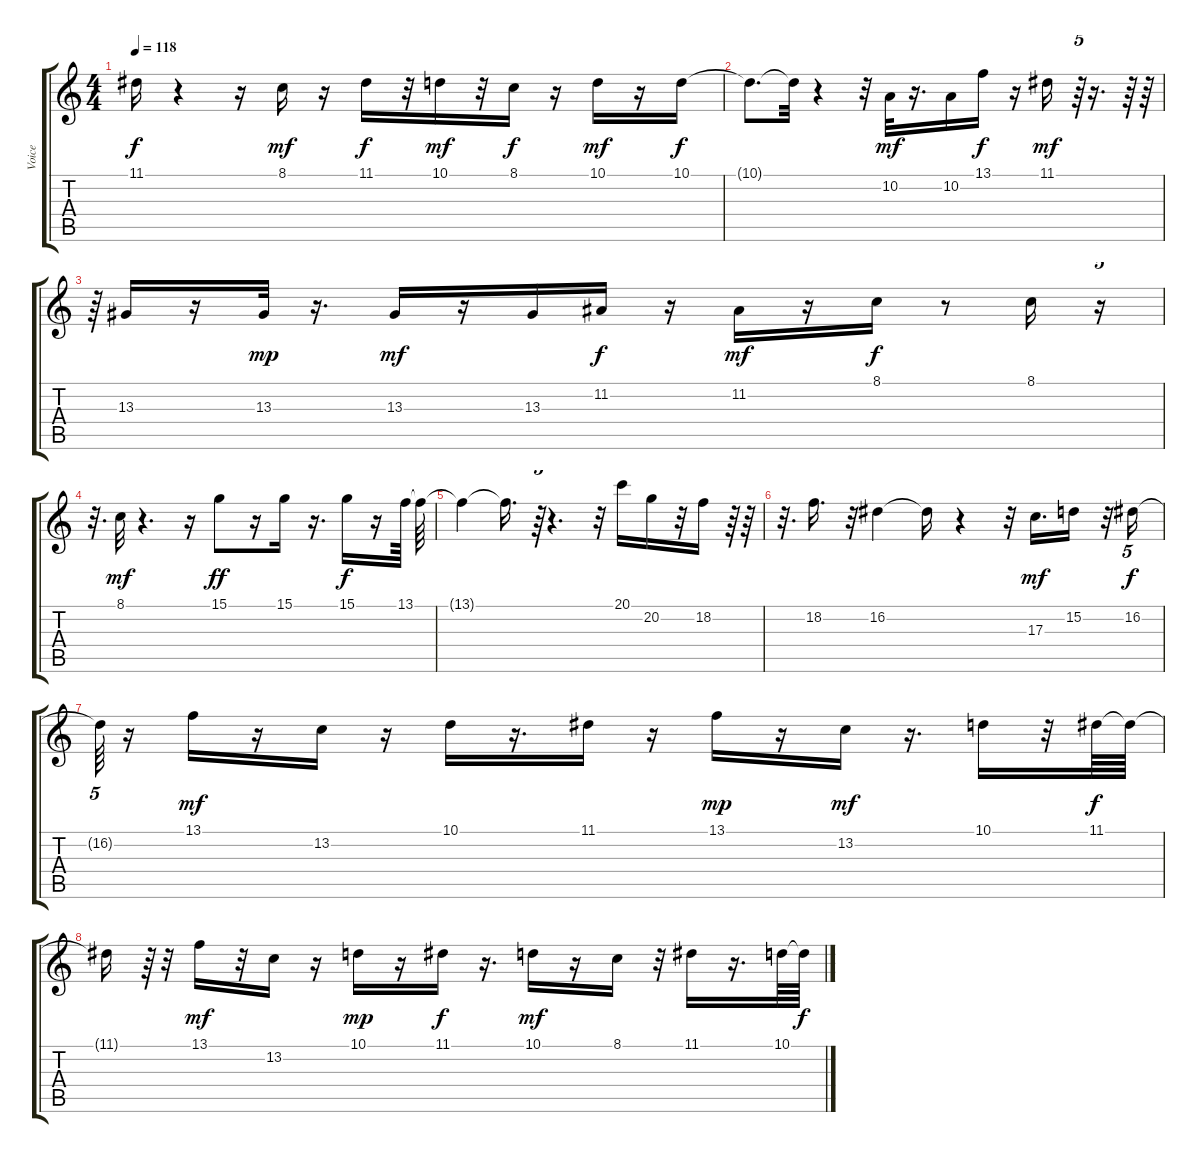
\track ("Voice" "Voice") {instrument lead4chiff}
\staff {score tabs}
\tuning (E4 B3 G3 D3 A2 E2) {hide}
\ts (4 4)
\tempo 118
\clef g2
\ks c
11.1{t}.16{dy f} r.4 r.16 8.1.16{dy mf} r.16 11.1.16{dy f} r.32 10.1.16{dy mf} r.32 8.1.16{dy f} r.16 10.1.16{dy mf} r.16 10.1.16{dy f} |
10.1{t}.8{d} 10.1{t}.32 r.4 r.32 10.2.32{dy mf} r.16{d} 10.2.16 13.1.16{dy f} r.16 11.1.16{dy mf} r.64{tu (5 4)} r.16{d} r.64 r.64 |
r.64{tu (5 4)} 13.3.16 r.16 13.3.32{dy mp} r.16{d} 13.3.16{dy mf} r.16 13.3.16 11.2.16{dy f} r.16 11.2.16{dy mf} r.16 8.1.16{dy f} r.8 8.1.16 r.16{tu (5 4)} |
r.32{d} 8.1.32{dy mf} r.4{d} r.16 15.1.8{dy ff} r.16 15.1.16 r.16{d} 15.1.16{dy f} r.16 13.1.64 13.1{t}.64 |
13.1{t}.4 13.1{t}.16{d} r.64{tu (5 4)} r.4{d} r.32 20.1.16 20.2.16 r.32 18.2.16 r.64 r.64 |
r.32{d} 18.2.16{d} r.32 16.2.4 16.2{t}.16 r.4 r.32 17.3.16{d dy mf} 15.2.16 r.32 16.2.16{tu (5 4) dy f} |
16.2{t}.64{tu (5 4)} r.16 13.1.16{dy mf} r.16 13.2.16 r.16 10.1.16 r.16{d} 11.1.16 r.16 13.1.16{dy mp} r.16 13.2.16{dy mf} r.16{d} 10.1.16 r.32 11.1.64{dy f} 11.1{t}.64 |
11.1{t}.16 r.64{tu (5 4)} r.32 13.1.16{dy mf} r.32 13.2.16 r.16 10.1.16{dy mp} r.16 11.1.16{dy f} r.16{d} 10.1.16{dy mf} r.16 8.1.16 r.32 11.1.16 r.16{d} 10.1.64 10.1{t}.64{dy f}
